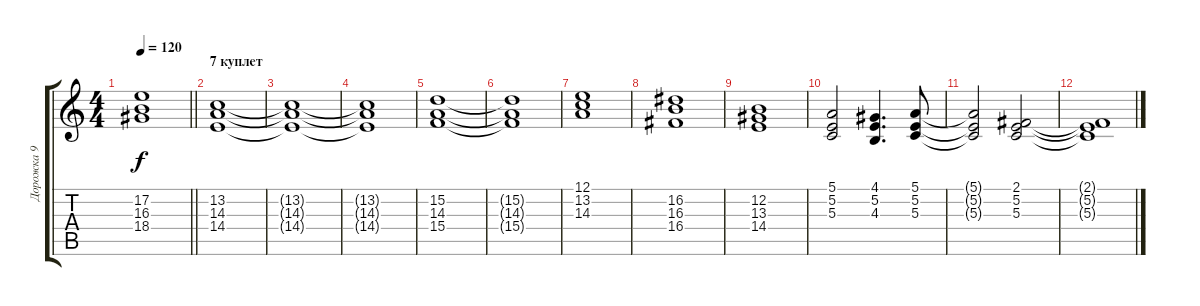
\track ("Дорожка 9" "Дорожка 9") {instrument choiraahs}
\staff {score tabs}
\tuning (E4 B3 G3 D3 A2 E2) {hide}
\ts (4 4)
\tempo 120
\clef g2
\barLineRight lightlight
\ks c
(17.2 16.3 18.4).1{dy f} |
\section ("" "7 куплет")
(13.2 14.3 14.4).1 |
(13.2{t} 14.3{t} 14.4{t}).1 |
(13.2{t} 14.3{t} 14.4{t}).1 |
(15.2 14.3 15.4).1 |
(15.2{t} 14.3{t} 15.4{t}).1 |
(12.1 13.2 14.3).1 |
(16.2 16.3 16.4).1 |
(12.2 13.3 14.4).1 |
(5.1 5.2 5.3).2 (4.1 5.2 4.3).4{d} (5.1 5.2 5.3).8 |
(5.1{t} 5.2{t} 5.3{t}).2 (2.1 5.2 5.3).2 |
(2.1{t} 5.2{t} 5.3{t}).1
